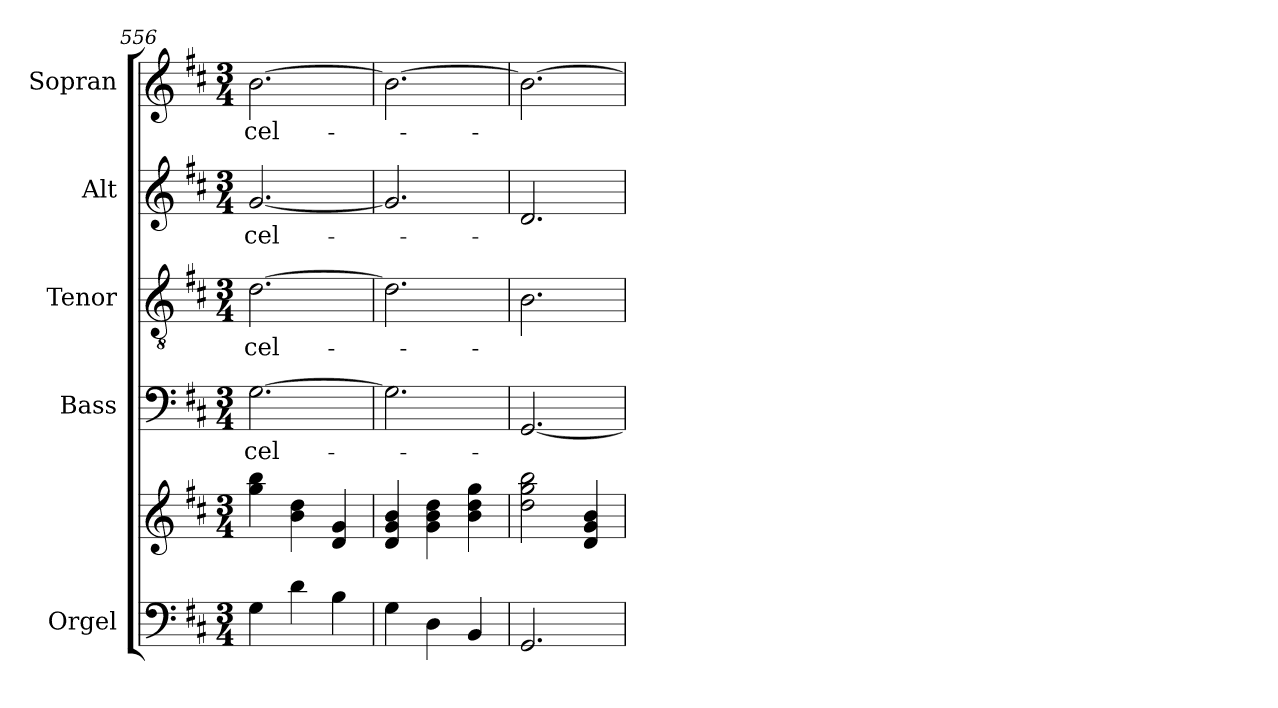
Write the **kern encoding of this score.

**kern	**kern	**kern	**text	**kern	**text	**kern	**text	**kern	**text
*part5	*part5	*part4	*part4	*part3	*part3	*part2	*part2	*part1	*part1
*staff6	*staff5	*staff4	*staff4	*staff3	*staff3	*staff2	*staff2	*staff1	*staff1
*I"Orgel	*	*I"Bass	*	*I"Tenor	*	*I"Alt	*	*I"Sopran	*
*I'Org.	*	*I'B.	*	*I'T.	*	*I'A.	*	*I'S.	*
*clefF4	*clefG2	*clefF4	*	*clefGv2	*	*clefG2	*	*clefG2	*
*k[f#c#]	*k[f#c#]	*k[f#c#]	*	*k[f#c#]	*	*k[f#c#]	*	*k[f#c#]	*
*D:	*D:	*D:	*	*D:	*	*D:	*	*D:	*
*M3/4	*M3/4	*M3/4	*	*M3/4	*	*M3/4	*	*M3/4	*
=556	=556	=556	=556	=556	=556	=556	=556	=556	=556
!	!	!	!LO:LY:b	!	!LO:LY:b	!	!LO:LY:b	!	!LO:LY:b
4G\	4gg\ 4bb\	[2.G\	-cel-	[2.d\	-cel-	[2.g/	-cel-	[2.b\	-cel-
4d\	4b\ 4dd\	.	.	.	.	.	.	.	.
4B\	4d/ 4g/	.	.	.	.	.	.	.	.
=557	=557	=557	=557	=557	=557	=557	=557	=557	=557
4G\	4d/ 4g/ 4b/	2.G\]	.	2.d\]	.	2.g/]	.	2.b\_	.
4D\	4g\ 4b\ 4dd\	.	.	.	.	.	.	.	.
4BB/	4b\ 4dd\ 4gg\	.	.	.	.	.	.	.	.
=558	=558	=558	=558	=558	=558	=558	=558	=558	=558
2.GG/	2dd\ 2gg\ 2bb\	[2.GG/	.	2.B\	.	2.d/	.	2.b\_	.
.	4d/ 4g/ 4b/	.	.	.	.	.	.	.	.
=	=	=	=	=	=	=	=	=	=
*-	*-	*-	*-	*-	*-	*-	*-	*-	*-
